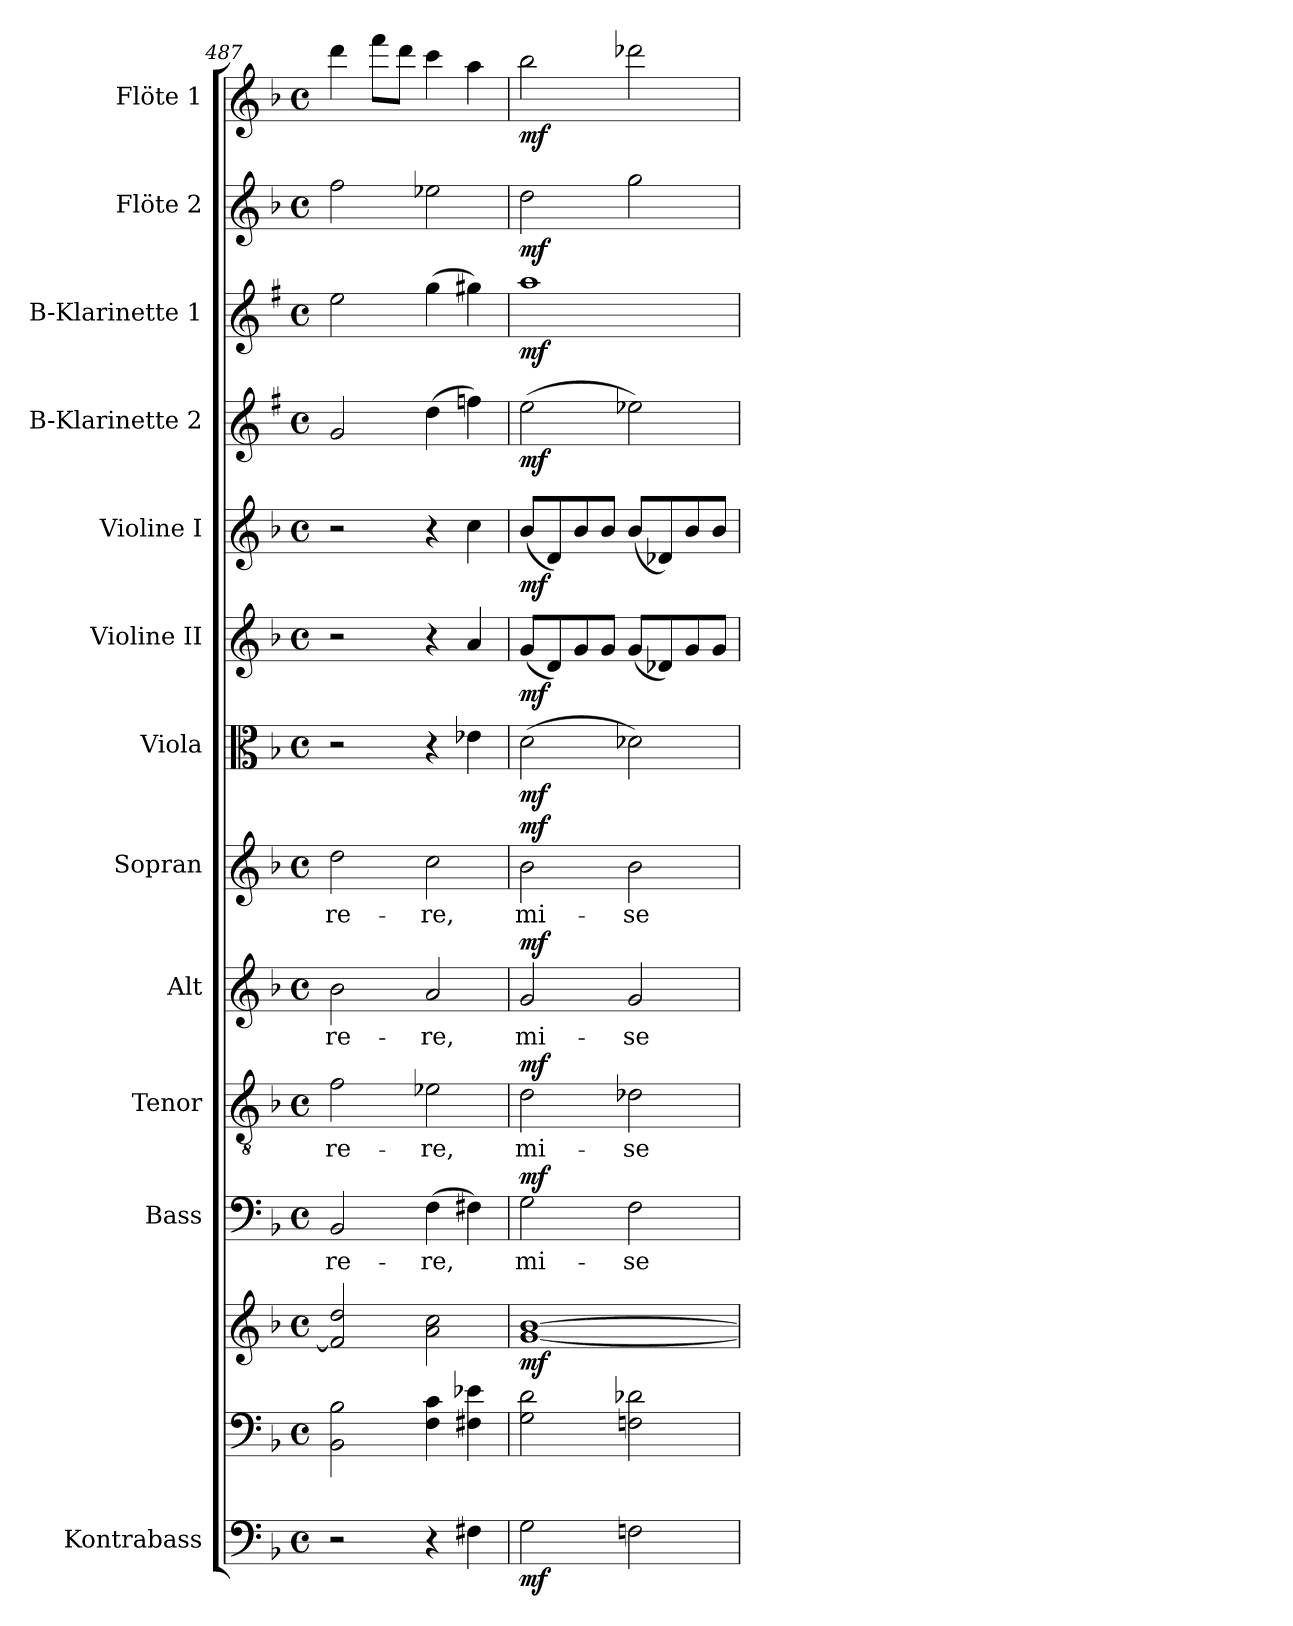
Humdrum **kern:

**kern	**dynam	**kern	**kern	**dynam	**kern	**text	**dynam	**kern	**text	**dynam	**kern	**text	**dynam	**kern	**text	**dynam	**kern	**dynam	**kern	**dynam	**kern	**dynam	**kern	**dynam	**kern	**dynam	**kern	**dynam	**kern	**dynam
*part13	*part13	*part12	*part12	*part12	*part11	*part11	*part11	*part10	*part10	*part10	*part9	*part9	*part9	*part8	*part8	*part8	*part7	*part7	*part6	*part6	*part5	*part5	*part4	*part4	*part3	*part3	*part2	*part2	*part1	*part1
*staff14	*staff14	*staff13	*staff12	*staff12/13	*staff11	*staff11	*staff11	*staff10	*staff10	*staff10	*staff9	*staff9	*staff9	*staff8	*staff8	*staff8	*staff7	*staff7	*staff6	*staff6	*staff5	*staff5	*staff4	*staff4	*staff3	*staff3	*staff2	*staff2	*staff1	*staff1
*I"Kontrabass	*	*	*	*	*I"Bass	*	*	*I"Tenor	*	*	*I"Alt	*	*	*I"Sopran	*	*	*I"Viola	*	*I"Violine II	*	*I"Violine I	*	*I"B-Klarinette 2	*	*I"B-Klarinette 1	*	*I"Flöte 2	*	*I"Flöte 1	*
*I'Kb.	*	*	*	*	*I'B.	*	*	*I'T.	*	*	*I'A.	*	*	*I'S.	*	*	*I'Vla.	*	*I'Vl. II	*	*I'Vl. I	*	*I'B Kl. 2	*	*I'B Kl. 1	*	*I'Fl. 2	*	*I'Fl. 1	*
*clefF4	*	*clefF4	*clefG2	*	*clefF4	*	*	*clefGv2	*	*	*clefG2	*	*	*clefG2	*	*	*clefC3	*	*clefG2	*	*clefG2	*	*clefG2	*	*clefG2	*	*clefG2	*	*clefG2	*
*ITrd7c12	*	*	*	*	*	*	*	*	*	*	*	*	*	*	*	*	*	*	*	*	*	*	*ITrd1c2	*	*ITrd1c2	*	*	*	*	*
*k[b-]	*	*k[b-]	*k[b-]	*	*k[b-]	*	*	*k[b-]	*	*	*k[b-]	*	*	*k[b-]	*	*	*k[b-]	*	*k[b-]	*	*k[b-]	*	*k[b-]	*	*k[b-]	*	*k[b-]	*	*k[b-]	*
*F:	*	*F:	*F:	*	*F:	*	*	*F:	*	*	*F:	*	*	*F:	*	*	*F:	*	*F:	*	*F:	*	*F:	*	*F:	*	*F:	*	*F:	*
*M4/4	*	*M4/4	*M4/4	*	*M4/4	*	*	*M4/4	*	*	*M4/4	*	*	*M4/4	*	*	*M4/4	*	*M4/4	*	*M4/4	*	*M4/4	*	*M4/4	*	*M4/4	*	*M4/4	*
*met(c)	*	*met(c)	*met(c)	*	*met(c)	*	*	*met(c)	*	*	*met(c)	*	*	*met(c)	*	*	*met(c)	*	*met(c)	*	*met(c)	*	*met(c)	*	*met(c)	*	*met(c)	*	*met(c)	*
=487	=487	=487	=487	=487	=487	=487	=487	=487	=487	=487	=487	=487	=487	=487	=487	=487	=487	=487	=487	=487	=487	=487	=487	=487	=487	=487	=487	=487	=487	=487
!	!	!	!	!	!	!LO:LY:b	!	!	!LO:LY:b	!	!	!LO:LY:b	!	!	!LO:LY:b	!	!	!	!	!	!	!	!	!	!	!	!	!	!	!
2r	.	2BB-\ 2B-\	2f/] 2dd/	.	2BB-/	-re-	.	2f\	-re-	.	2b-\	-re-	.	2dd\	-re-	.	2r	.	2r	.	2r	.	2f/	.	2dd\	.	2ff\	.	4ddd\	.
.	.	.	.	.	.	.	.	.	.	.	.	.	.	.	.	.	.	.	.	.	.	.	.	.	.	.	.	.	8fff\L	.
.	.	.	.	.	.	.	.	.	.	.	.	.	.	.	.	.	.	.	.	.	.	.	.	.	.	.	.	.	8ddd\J	.
!	!	!	!	!	!	!LO:LY:b	!	!	!LO:LY:b	!	!	!LO:LY:b	!	!	!LO:LY:b	!	!	!	!	!	!	!	!	!	!	!	!	!	!	!
4r	.	4F\ 4c\	2a\ 2cc\	.	(>4F\	-re,	.	2e-X\	-re,	.	2a/	-re,	.	2cc\	-re,	.	4r	.	4r	.	4r	.	(>4cc\	.	(>4ff\	.	2ee-X\	.	4ccc\	.
4FF#X\	.	4F#X\ 4e-X\	.	.	4F#X\)	.	.	.	.	.	.	.	.	.	.	.	4e-X\	.	4a/	.	4cc\	.	4ee-X\)	.	4ff#X\)	.	.	.	4aa\	.
=488	=488	=488	=488	=488	=488	=488	=488	=488	=488	=488	=488	=488	=488	=488	=488	=488	=488	=488	=488	=488	=488	=488	=488	=488	=488	=488	=488	=488	=488	=488
!	!LO:DY:b	!	!	!LO:DY:b	!	!LO:LY:b	!LO:DY:a	!	!LO:LY:b	!LO:DY:a	!	!LO:LY:b	!LO:DY:a	!	!LO:LY:b	!LO:DY:a	!	!LO:DY:b	!	!LO:DY:b	!	!LO:DY:b	!	!LO:DY:b	!	!LO:DY:b	!	!LO:DY:b	!	!LO:DY:b
2GG\	mf	2G\ 2d\	[1g [1b-	mf	2G\	mi-	mf	2d\	mi-	mf	2g/	mi-	mf	2b-\	mi-	mf	(>2d\	mf	(<8g/L	mf	(<8b-/L	mf	(>2dd\	mf	1gg	mf	2dd\	mf	2bb-\	mf
.	.	.	.	.	.	.	.	.	.	.	.	.	.	.	.	.	.	.	8d/)	.	8d/)	.	.	.	.	.	.	.	.	.
.	.	.	.	.	.	.	.	.	.	.	.	.	.	.	.	.	.	.	8g/	.	8b-/	.	.	.	.	.	.	.	.	.
.	.	.	.	.	.	.	.	.	.	.	.	.	.	.	.	.	.	.	8g/J	.	8b-/J	.	.	.	.	.	.	.	.	.
!	!	!	!	!	!	!LO:LY:b	!	!	!LO:LY:b	!	!	!LO:LY:b	!	!	!LO:LY:b	!	!	!	!	!	!	!	!	!	!	!	!	!	!	!
2FFn\	.	2Fn\ 2d-X\	.	.	2F\	-se-	.	2d-X\	-se-	.	2g/	-se-	.	2b-\	-se-	.	2d-X\)	.	(<8g/L	.	(<8b-/L	.	2dd-X\)	.	.	.	2gg\	.	2ddd-X\	.
.	.	.	.	.	.	.	.	.	.	.	.	.	.	.	.	.	.	.	8d-X/)	.	8d-X/)	.	.	.	.	.	.	.	.	.
.	.	.	.	.	.	.	.	.	.	.	.	.	.	.	.	.	.	.	8g/	.	8b-/	.	.	.	.	.	.	.	.	.
.	.	.	.	.	.	.	.	.	.	.	.	.	.	.	.	.	.	.	8g/J	.	8b-/J	.	.	.	.	.	.	.	.	.
=	=	=	=	=	=	=	=	=	=	=	=	=	=	=	=	=	=	=	=	=	=	=	=	=	=	=	=	=	=	=
*-	*-	*-	*-	*-	*-	*-	*-	*-	*-	*-	*-	*-	*-	*-	*-	*-	*-	*-	*-	*-	*-	*-	*-	*-	*-	*-	*-	*-	*-	*-
